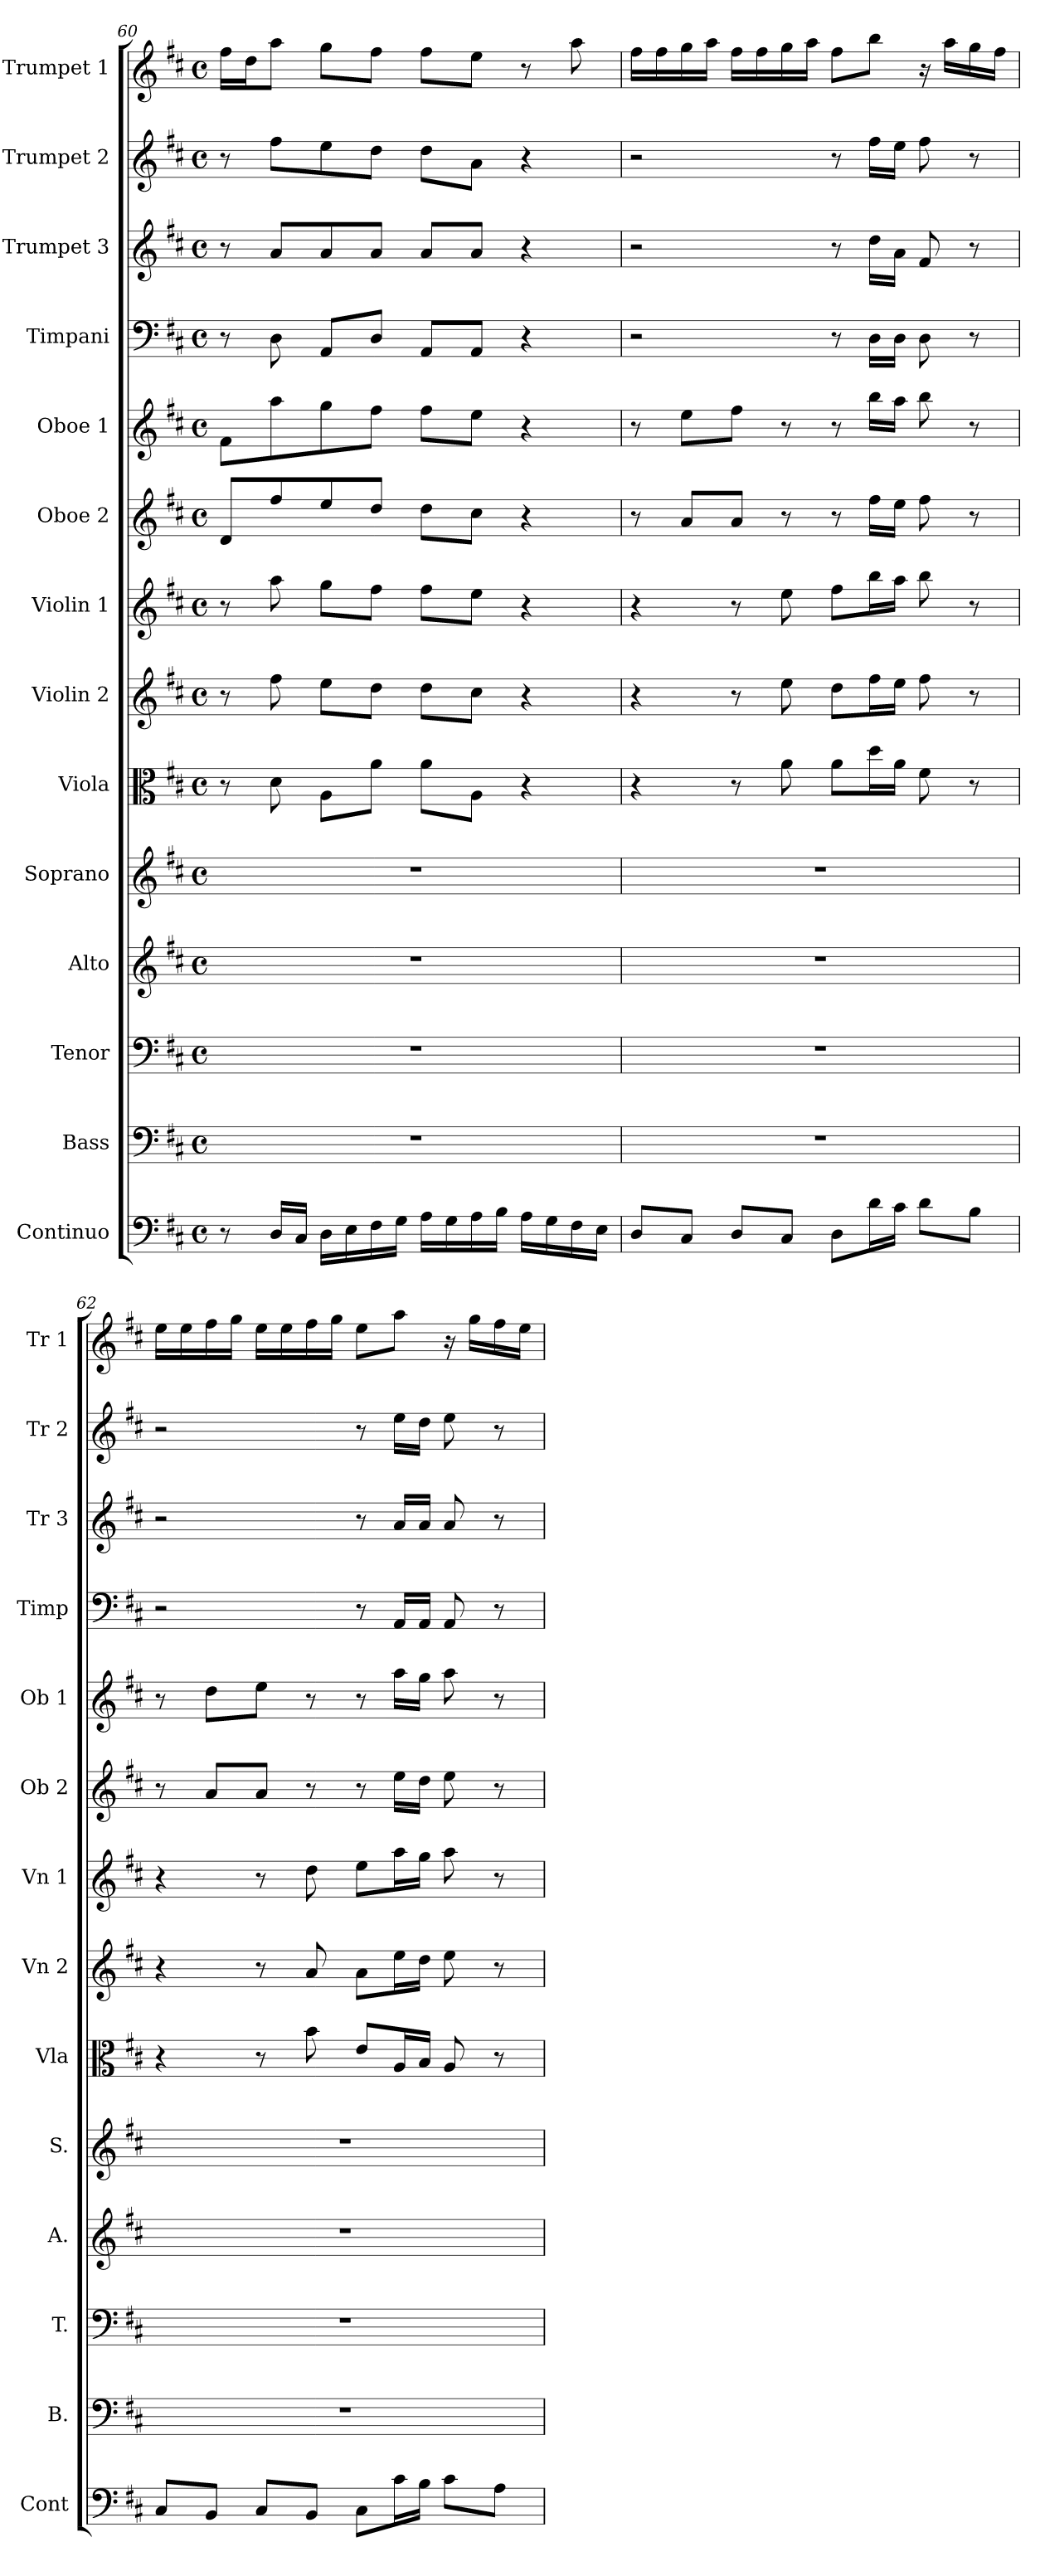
**kern	**kern	**kern	**kern	**kern	**kern	**kern	**kern	**kern	**kern	**kern	**kern	**kern	**kern
*part14	*part13	*part12	*part11	*part10	*part9	*part8	*part7	*part6	*part5	*part4	*part3	*part2	*part1
*staff14	*staff13	*staff12	*staff11	*staff10	*staff9	*staff8	*staff7	*staff6	*staff5	*staff4	*staff3	*staff2	*staff1
*I"Continuo	*I"Bass	*I"Tenor	*I"Alto	*I"Soprano	*I"Viola	*I"Violin 2	*I"Violin 1	*I"Oboe 2	*I"Oboe 1	*I"Timpani	*I"Trumpet 3	*I"Trumpet 2	*I"Trumpet 1
*I'Cont	*I'B.	*I'T.	*I'A.	*I'S.	*I'Vla	*I'Vn 2	*I'Vn 1	*I'Ob 2	*I'Ob 1	*I'Timp	*I'Tr 3	*I'Tr 2	*I'Tr 1
!!LO:PB:g=z
*clefF4	*clefF4	*clefF4	*clefG2	*clefG2	*clefC3	*clefG2	*clefG2	*clefG2	*clefG2	*clefF4	*clefG2	*clefG2	*clefG2
*k[f#c#]	*k[f#c#]	*k[f#c#]	*k[f#c#]	*k[f#c#]	*k[f#c#]	*k[f#c#]	*k[f#c#]	*k[f#c#]	*k[f#c#]	*k[f#c#]	*k[f#c#]	*k[f#c#]	*k[f#c#]
*D:	*D:	*D:	*D:	*D:	*D:	*D:	*D:	*D:	*D:	*D:	*D:	*D:	*D:
*M4/4	*M4/4	*M4/4	*M4/4	*M4/4	*M4/4	*M4/4	*M4/4	*M4/4	*M4/4	*M4/4	*M4/4	*M4/4	*M4/4
*met(c)	*met(c)	*met(c)	*met(c)	*met(c)	*met(c)	*met(c)	*met(c)	*met(c)	*met(c)	*met(c)	*met(c)	*met(c)	*met(c)
=60	=60	=60	=60	=60	=60	=60	=60	=60	=60	=60	=60	=60	=60
8r	1r	1r	1r	1r	8r	8r	8r	8d/L	8f#\L	8r	8r	8r	16ff#\LL
.	.	.	.	.	.	.	.	.	.	.	.	.	16dd\J
16D/LL	.	.	.	.	8d\	8ff#\	8aa\	8ff#/	8aa\	8D\	8a/L	8ff#\L	8aa\J
16C#/JJ	.	.	.	.	.	.	.	.	.	.	.	.	.
16D\LL	.	.	.	.	8A\L	8ee\L	8gg\L	8ee/	8gg\	8AA/L	8a/	8ee\	8gg\L
16E\	.	.	.	.	.	.	.	.	.	.	.	.	.
16F#\	.	.	.	.	8a\J	8dd\J	8ff#\J	8dd/J	8ff#\J	8D/J	8a/J	8dd\J	8ff#\J
16G\JJ	.	.	.	.	.	.	.	.	.	.	.	.	.
16A\LL	.	.	.	.	8a\L	8dd\L	8ff#\L	8dd\L	8ff#\L	8AA/L	8a/L	8dd\L	8ff#\L
16G\	.	.	.	.	.	.	.	.	.	.	.	.	.
16A\	.	.	.	.	8A\J	8cc#\J	8ee\J	8cc#\J	8ee\J	8AA/J	8a/J	8a\J	8ee\J
16B\JJ	.	.	.	.	.	.	.	.	.	.	.	.	.
16A\LL	.	.	.	.	4r	4r	4r	4r	4r	4r	4r	4r	8r
16G\	.	.	.	.	.	.	.	.	.	.	.	.	.
16F#\	.	.	.	.	.	.	.	.	.	.	.	.	8aa\
16E\JJ	.	.	.	.	.	.	.	.	.	.	.	.	.
=61	=61	=61	=61	=61	=61	=61	=61	=61	=61	=61	=61	=61	=61
8D/L	1r	1r	1r	1r	4r	4r	4r	8r	8r	2r	2r	2r	16ff#\LL
.	.	.	.	.	.	.	.	.	.	.	.	.	16ff#\
8C#/J	.	.	.	.	.	.	.	8a/L	8ee\L	.	.	.	16gg\
.	.	.	.	.	.	.	.	.	.	.	.	.	16aa\JJ
8D/L	.	.	.	.	8r	8r	8r	8a/J	8ff#\J	.	.	.	16ff#\LL
.	.	.	.	.	.	.	.	.	.	.	.	.	16ff#\
8C#/J	.	.	.	.	8a\	8ee\	8ee\	8r	8r	.	.	.	16gg\
.	.	.	.	.	.	.	.	.	.	.	.	.	16aa\JJ
8D\L	.	.	.	.	8a\L	8dd\L	8ff#\L	8r	8r	8r	8r	8r	8ff#\L
16d\L	.	.	.	.	16dd\L	16ff#\L	16bb\L	16ff#\LL	16bb\LL	16D\LL	16dd\LL	16ff#\LL	8bb\J
16c#\JJ	.	.	.	.	16a\JJ	16ee\JJ	16aa\JJ	16ee\JJ	16aa\JJ	16D\JJ	16a\JJ	16ee\JJ	.
8d\L	.	.	.	.	8f#\	8ff#\	8bb\	8ff#\	8bb\	8D\	8f#/	8ff#\	16r
.	.	.	.	.	.	.	.	.	.	.	.	.	16aa\LL
8B\J	.	.	.	.	8r	8r	8r	8r	8r	8r	8r	8r	16gg\
.	.	.	.	.	.	.	.	.	.	.	.	.	16ff#\JJ
!!LO:PB:g=z
=62	=62	=62	=62	=62	=62	=62	=62	=62	=62	=62	=62	=62	=62
8C#/L	1r	1r	1r	1r	4r	4r	4r	8r	8r	2r	2r	2r	16ee\LL
.	.	.	.	.	.	.	.	.	.	.	.	.	16ee\
8BB/J	.	.	.	.	.	.	.	8a/L	8dd\L	.	.	.	16ff#\
.	.	.	.	.	.	.	.	.	.	.	.	.	16gg\JJ
8C#/L	.	.	.	.	8r	8r	8r	8a/J	8ee\J	.	.	.	16ee\LL
.	.	.	.	.	.	.	.	.	.	.	.	.	16ee\
8BB/J	.	.	.	.	8b\	8a/	8dd\	8r	8r	.	.	.	16ff#\
.	.	.	.	.	.	.	.	.	.	.	.	.	16gg\JJ
8C#\L	.	.	.	.	8e/L	8a\L	8ee\L	8r	8r	8r	8r	8r	8ee\L
16c#\L	.	.	.	.	16A/L	16ee\L	16aa\L	16ee\LL	16aa\LL	16AA/LL	16a/LL	16ee\LL	8aa\J
16B\JJ	.	.	.	.	16B/JJ	16dd\JJ	16gg\JJ	16dd\JJ	16gg\JJ	16AA/JJ	16a/JJ	16dd\JJ	.
8c#\L	.	.	.	.	8A/	8ee\	8aa\	8ee\	8aa\	8AA/	8a/	8ee\	16r
.	.	.	.	.	.	.	.	.	.	.	.	.	16gg\LL
8A\J	.	.	.	.	8r	8r	8r	8r	8r	8r	8r	8r	16ff#\
.	.	.	.	.	.	.	.	.	.	.	.	.	16ee\JJ
=	=	=	=	=	=	=	=	=	=	=	=	=	=
*-	*-	*-	*-	*-	*-	*-	*-	*-	*-	*-	*-	*-	*-
